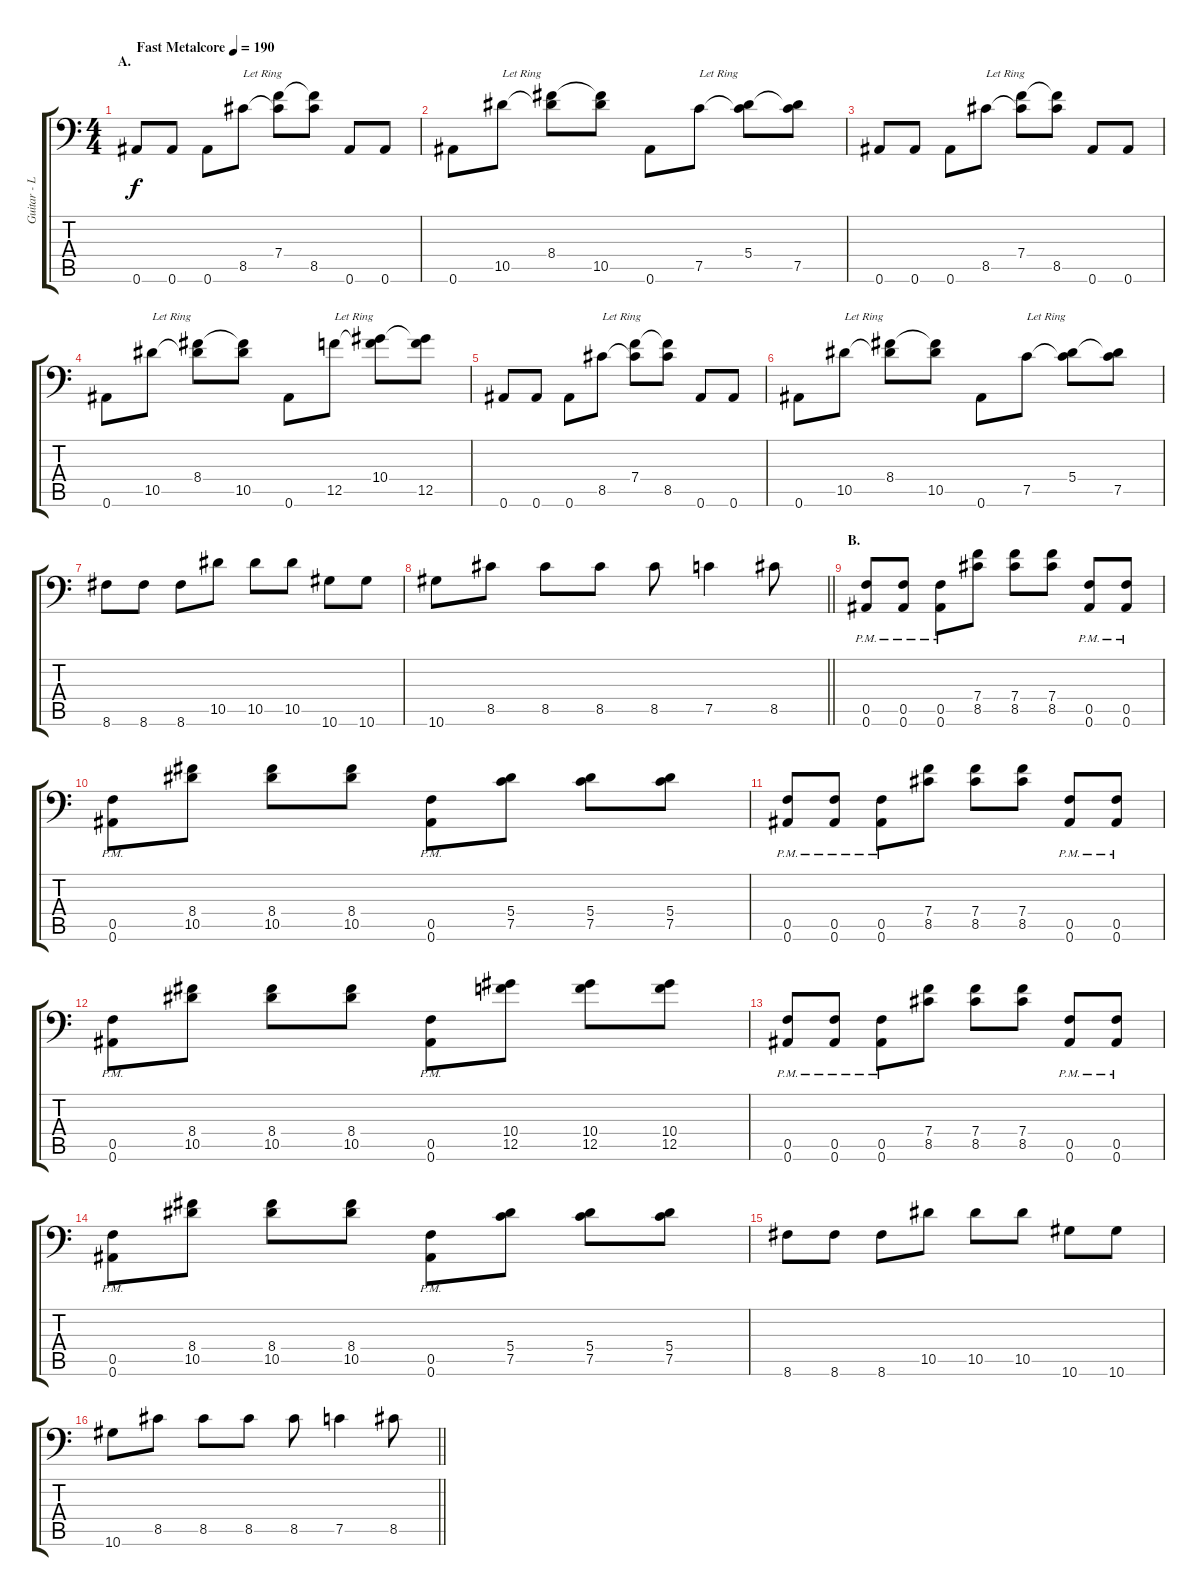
\track ("Guitar - Left" "Guitar - L") {instrument distortionguitar}
\staff {score tabs}
\tuning (C4 G3 Eb3 Bb2 F2 Bb1) {hide}
\ts (4 4)
\section ("" "A.")
\tempo (190 "Fast Metalcore")
\clef f4
\ks c
0.6.8{dy f instrument distortionguitar} 0.6.8 0.6.8 8.5.8{txt "Let Ring"} (7.4 8.5{t}).8 (7.4{t} 8.5).8 0.6.8 0.6.8 |
0.6.8 10.5.8{txt "Let Ring"} (8.4 10.5{t}).8 (8.4{t} 10.5).8 0.6.8 7.5.8{txt "Let Ring"} (5.4 7.5{t}).8 (5.4{t} 7.5).8 |
0.6.8 0.6.8 0.6.8 8.5.8{txt "Let Ring"} (7.4 8.5{t}).8 (7.4{t} 8.5).8 0.6.8 0.6.8 |
0.6.8 10.5.8{txt "Let Ring"} (8.4 10.5{t}).8 (8.4{t} 10.5).8 0.6.8 12.5.8{txt "Let Ring"} (10.4 12.5{t}).8 (10.4{t} 12.5).8 |
0.6.8 0.6.8 0.6.8 8.5.8{txt "Let Ring"} (7.4 8.5{t}).8 (7.4{t} 8.5).8 0.6.8 0.6.8 |
0.6.8 10.5.8{txt "Let Ring"} (8.4 10.5{t}).8 (8.4{t} 10.5).8 0.6.8 7.5.8{txt "Let Ring"} (5.4 7.5{t}).8 (5.4{t} 7.5).8 |
8.6.8 8.6.8 8.6.8 10.5.8 10.5.8 10.5.8 10.6.8 10.6.8 |
\barLineRight lightlight
10.6.8 8.5.8 8.5.8 8.5.8 8.5.8 7.5.4 8.5.8 |
\section ("" "B.")
(0.5{pm} 0.6{pm}).8 (0.5{pm} 0.6{pm}).8 (0.5{pm} 0.6{pm}).8 (7.4 8.5).8 (7.4 8.5).8 (7.4 8.5).8 (0.5{pm} 0.6{pm}).8 (0.5{pm} 0.6{pm}).8 |
(0.5{pm} 0.6{pm}).8 (8.4 10.5).8 (8.4 10.5).8 (8.4 10.5).8 (0.5{pm} 0.6{pm}).8 (5.4 7.5).8 (5.4 7.5).8 (5.4 7.5).8 |
(0.5{pm} 0.6{pm}).8 (0.5{pm} 0.6{pm}).8 (0.5{pm} 0.6{pm}).8 (7.4 8.5).8 (7.4 8.5).8 (7.4 8.5).8 (0.5{pm} 0.6{pm}).8 (0.5{pm} 0.6{pm}).8 |
(0.5{pm} 0.6{pm}).8 (8.4 10.5).8 (8.4 10.5).8 (8.4 10.5).8 (0.5{pm} 0.6{pm}).8 (10.4 12.5).8 (10.4 12.5).8 (10.4 12.5).8 |
(0.5{pm} 0.6{pm}).8 (0.5{pm} 0.6{pm}).8 (0.5{pm} 0.6{pm}).8 (7.4 8.5).8 (7.4 8.5).8 (7.4 8.5).8 (0.5{pm} 0.6{pm}).8 (0.5{pm} 0.6{pm}).8 |
(0.5{pm} 0.6{pm}).8 (8.4 10.5).8 (8.4 10.5).8 (8.4 10.5).8 (0.5{pm} 0.6{pm}).8 (5.4 7.5).8 (5.4 7.5).8 (5.4 7.5).8 |
8.6.8 8.6.8 8.6.8 10.5.8 10.5.8 10.5.8 10.6.8 10.6.8 |
\barLineRight lightlight
10.6.8 8.5.8 8.5.8 8.5.8 8.5.8 7.5.4 8.5.8
